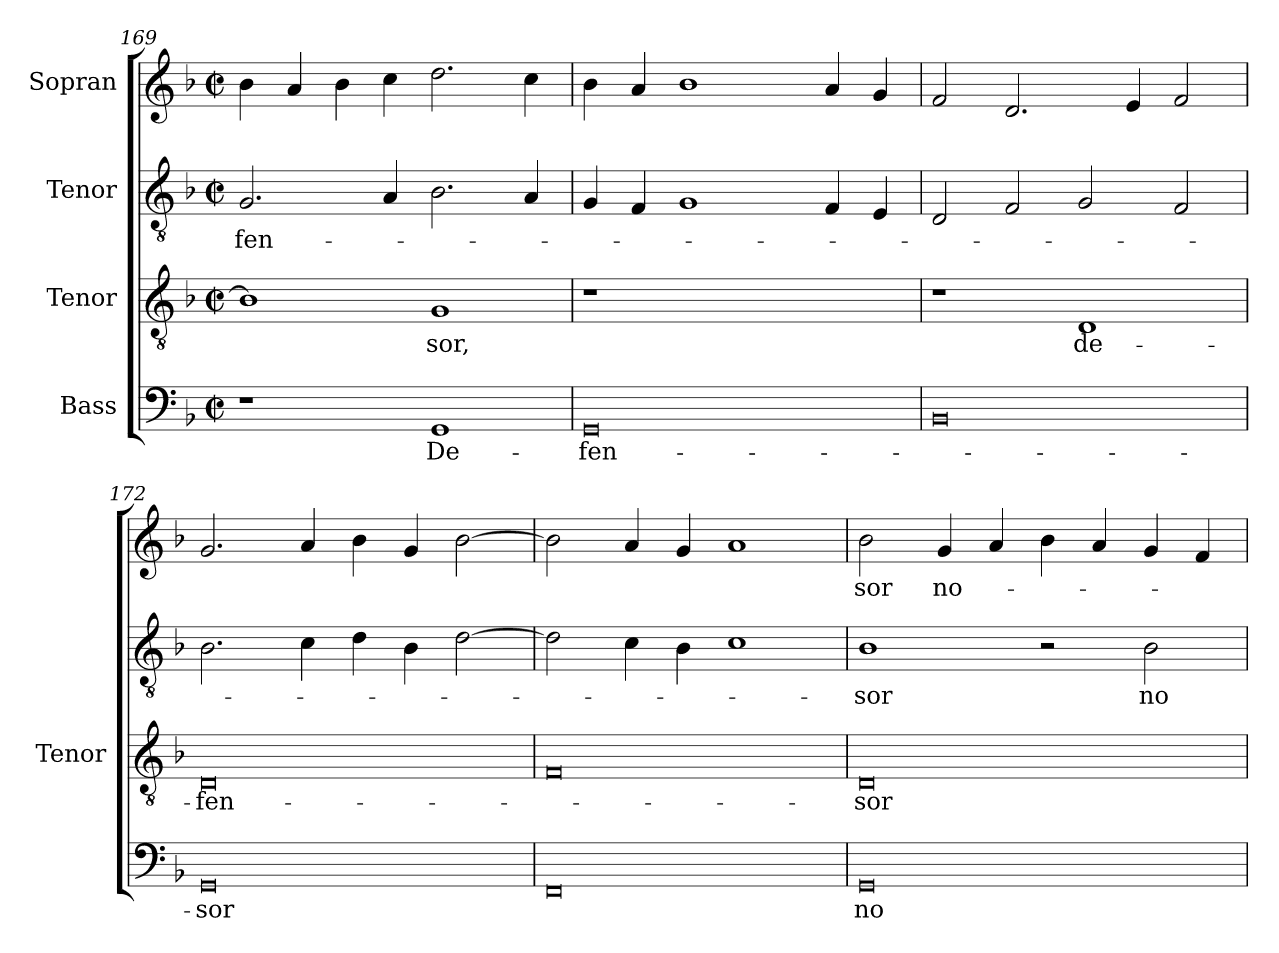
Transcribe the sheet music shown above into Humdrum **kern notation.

**kern	**text	**kern	**text	**kern	**text	**kern	**text
*part4	*part4	*part3	*part3	*part2	*part2	*part1	*part1
*staff4	*staff4	*staff3	*staff3	*staff2	*staff2	*staff1	*staff1
*I"Bass	*	*I"Tenor	*	*I"Tenor	*	*I"Sopran	*
*	*	*I'Tenor	*	*	*	*	*
*clefF4	*	*clefGv2	*	*clefGv2	*	*clefG2	*
*	*	*ITrd7c12	*	*ITrd7c12	*	*	*
*k[b-]	*	*k[b-]	*	*k[b-]	*	*k[b-]	*
*F:	*	*F:	*	*F:	*	*F:	*
*M2/2	*	*M2/2	*	*M2/2	*	*M2/2	*
*met(c|)	*	*met(c|)	*	*met(c|)	*	*met(c|)	*
=169	=169	=169	=169	=169	=169	=169	=169
!	!	!	!	!	!LO:LY:b:color=#000000	!	!
1r	.	1BB-i]	.	2.GGi/	-fen-	4b-i\	.
.	.	.	.	.	.	4ai/	.
.	.	.	.	.	.	4b-i\	.
.	.	.	.	4AAi/	.	4cci\	.
!	!LO:LY:b:color=#000000	!	!	!	!	!	!
!	!	!	!LO:LY:b:color=#000000	!	!	!	!
1GGi	De-	1GGi	-sor,	2.BB-i\	.	2.ddi\	.
.	.	.	.	4AAi/	.	4cci\	.
=170	=170	=170	=170	=170	=170	=170	=170
!	!LO:LY:b:color=#000000	!LO:N:vis=1	!	!	!	!	!
0GGi	-fen-	1r	.	4GGi/	.	4b-i\	.
.	.	.	.	4FFi/	.	4ai/	.
.	.	.	.	1GGi	.	1b-i	.
.	.	1ryy	.	.	.	.	.
.	.	.	.	4FFi/	.	4ai/	.
.	.	.	.	4EEi/	.	4gi/	.
=171	=171	=171	=171	=171	=171	=171	=171
0BB-i	.	1r	.	2DDi/	.	2fi/	.
.	.	.	.	2FFi/	.	2.di/	.
!	!	!	!LO:LY:b:color=#000000	!	!	!	!
.	.	1DDi	de-	2GGi/	.	.	.
.	.	.	.	.	.	4ei/	.
.	.	.	.	2FFi/	.	2fi/	.
=172	=172	=172	=172	=172	=172	=172	=172
!	!LO:LY:b:color=#000000	!	!	!	!	!	!
!	!	!	!LO:LY:b:color=#000000	!	!	!	!
0GGi	-sor	0DDi	-fen-	2.BB-i\	.	2.gi/	.
.	.	.	.	4Ci\	.	4ai/	.
.	.	.	.	4Di\	.	4b-i\	.
.	.	.	.	4BB-i\	.	4gi/	.
.	.	.	.	[>2Di\	.	[>2b-i\	.
!!LO:LB:g=z
=173	=173	=173	=173	=173	=173	=173	=173
0FFi	.	0FFi	.	2Di\]	.	2b-i\]	.
.	.	.	.	4Ci\	.	4ai/	.
.	.	.	.	4BB-i\	.	4gi/	.
.	.	.	.	1Ci	.	1ai	.
=174	=174	=174	=174	=174	=174	=174	=174
!	!LO:LY:b:color=#000000	!	!	!	!	!	!
!	!	!	!LO:LY:b:color=#000000	!	!	!	!
!	!	!	!	!	!LO:LY:b:color=#000000	!	!
!	!	!	!	!	!	!	!LO:LY:b:color=#000000
0GGi	no-	0DDi	-sor	1BB-i	-sor	2b-i\	-sor
!	!	!	!	!	!	!	!LO:LY:b:color=#000000
.	.	.	.	.	.	4gi/	no-
.	.	.	.	.	.	4ai/	.
.	.	.	.	2r	.	4b-i\	.
.	.	.	.	.	.	4ai/	.
!	!	!	!	!	!LO:LY:b:color=#000000	!	!
.	.	.	.	2BB-i\	no-	4gi/	.
.	.	.	.	.	.	4fi/	.
=	=	=	=	=	=	=	=
*-	*-	*-	*-	*-	*-	*-	*-
